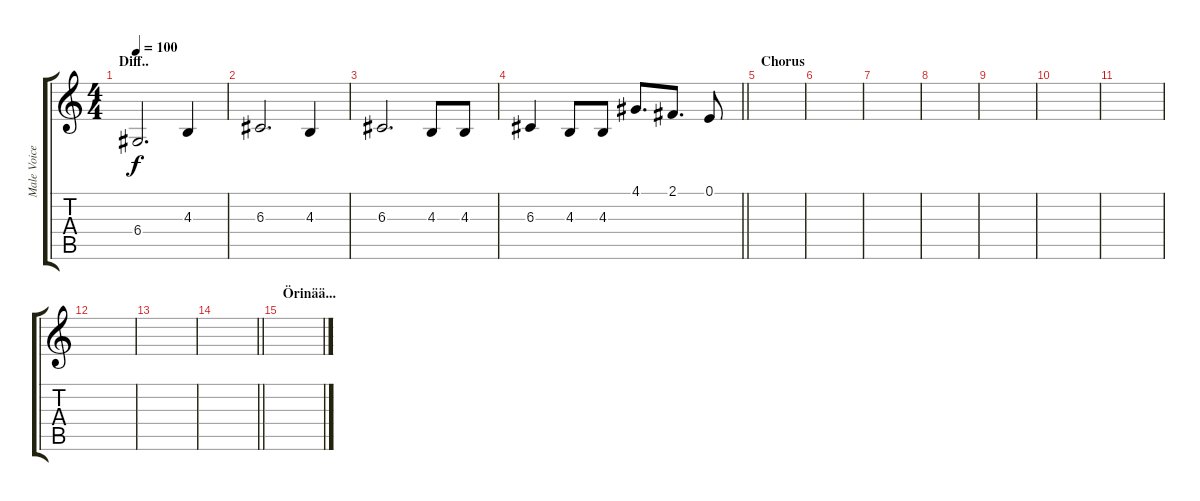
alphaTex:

\track ("Male Voice(s)" "Male Voice") {instrument oboe}
\staff {score tabs}
\tuning (E4 B3 G3 D3 A2 E2) {hide}
\ts (4 4)
\section ("" "Diff..")
\tempo 100
\clef g2
\ks c
6.4.2{d dy f} 4.3.4 |
6.3.2{d} 4.3.4 |
6.3.2{d} 4.3.8 4.3.8 |
\barLineRight lightlight
6.3.4 4.3.8 4.3.8 4.1.8{d} 2.1.8{d} 0.1.8 |
\section ("" "Chorus")
|
|
|
|
|
|
|
|
|
\barLineRight lightlight
|
\section ("" "Örinää...")
